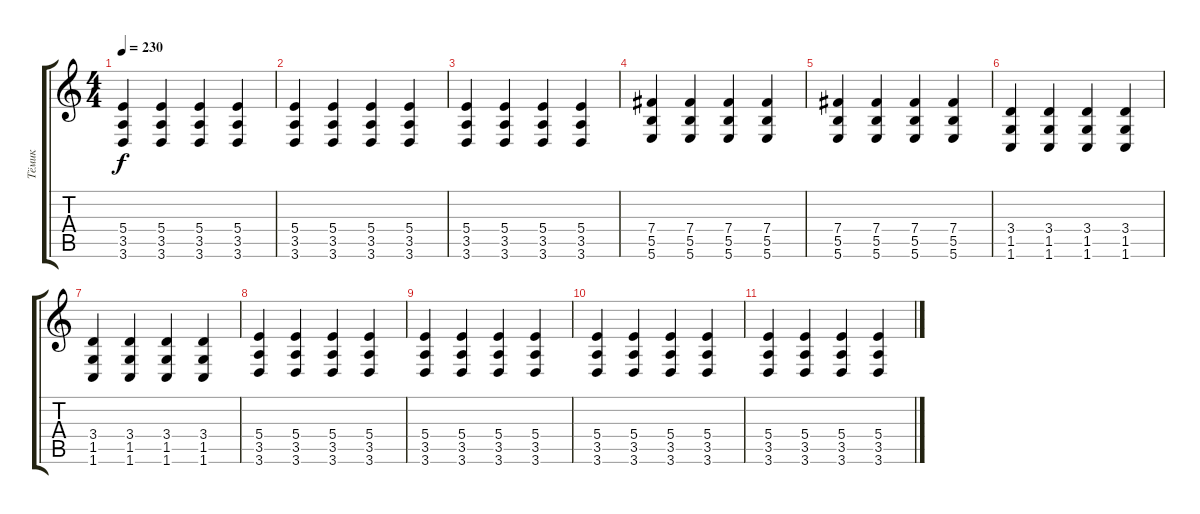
\track ("Тёмик" "Тёмик") {instrument distortionguitar}
\staff {score tabs}
\tuning (Db4 Ab3 E3 B2 Gb2 B1) {hide}
\ts (4 4)
\tempo 230
\clef g2
\ks c
(5.4 3.5 3.6).4{dy f} (5.4 3.5 3.6).4 (5.4 3.5 3.6).4 (5.4 3.5 3.6).4 |
(5.4 3.5 3.6).4 (5.4 3.5 3.6).4 (5.4 3.5 3.6).4 (5.4 3.5 3.6).4 |
(5.4 3.5 3.6).4 (5.4 3.5 3.6).4 (5.4 3.5 3.6).4 (5.4 3.5 3.6).4 |
(7.4 5.5 5.6).4 (7.4 5.5 5.6).4 (7.4 5.5 5.6).4 (7.4 5.5 5.6).4 |
(7.4 5.5 5.6).4 (7.4 5.5 5.6).4 (7.4 5.5 5.6).4 (7.4 5.5 5.6).4 |
(3.4 1.5 1.6).4 (3.4 1.5 1.6).4 (3.4 1.5 1.6).4 (3.4 1.5 1.6).4 |
(3.4 1.5 1.6).4 (3.4 1.5 1.6).4 (3.4 1.5 1.6).4 (3.4 1.5 1.6).4 |
(5.4 3.5 3.6).4 (5.4 3.5 3.6).4 (5.4 3.5 3.6).4 (5.4 3.5 3.6).4 |
(5.4 3.5 3.6).4 (5.4 3.5 3.6).4 (5.4 3.5 3.6).4 (5.4 3.5 3.6).4 |
(5.4 3.5 3.6).4 (5.4 3.5 3.6).4 (5.4 3.5 3.6).4 (5.4 3.5 3.6).4 |
(5.4 3.5 3.6).4 (5.4 3.5 3.6).4 (5.4 3.5 3.6).4 (5.4 3.5 3.6).4
